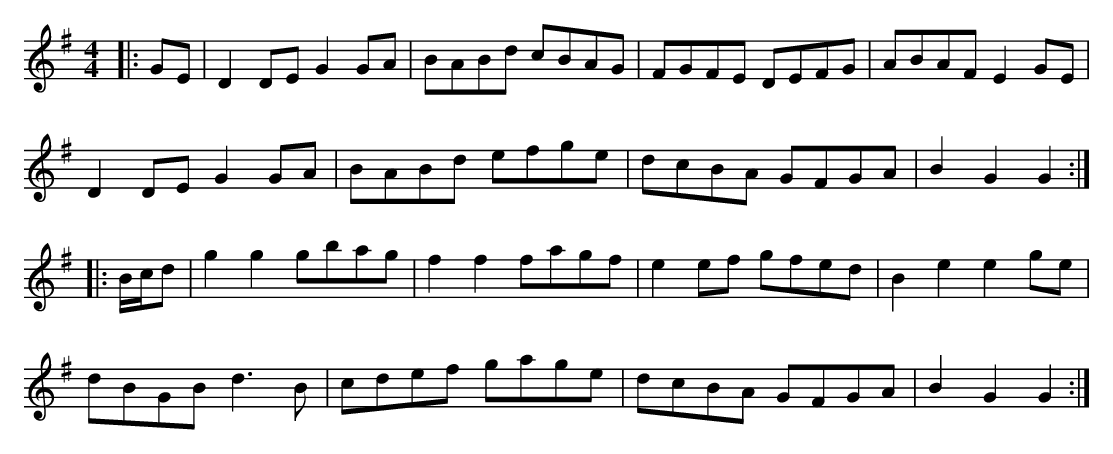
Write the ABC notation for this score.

X:1
M:4/4
K:G
|:GE|D2DE G2GA|BABd cBAG|FGFE DEFG|ABAF E2GE|
D2DE G2GA|BABd efge|dcBA GFGA|B2G2 G2:|
|:B/c/d|g2g2 gbag|f2f2 fagf|e2ef gfed|B2e2 e2ge|
dBGB d3B|cdef gage|dcBA GFGA|B2G2 G2:|
